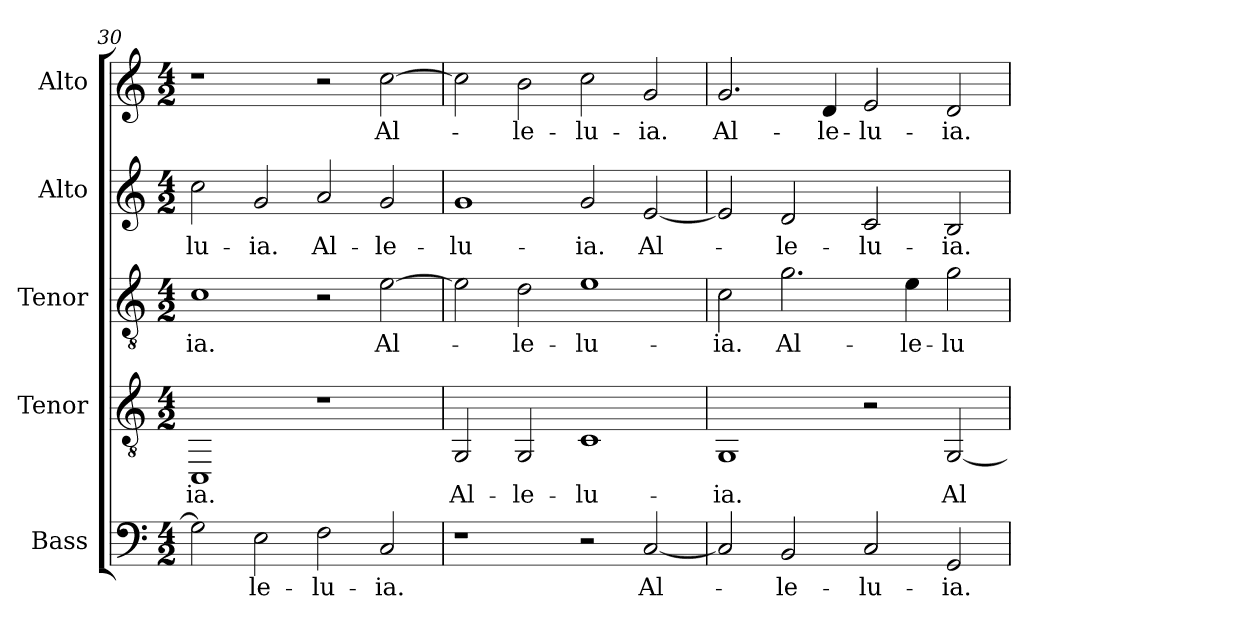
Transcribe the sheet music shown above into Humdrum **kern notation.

**kern	**text	**kern	**text	**kern	**text	**kern	**text	**kern	**text
*part5	*part5	*part4	*part4	*part3	*part3	*part2	*part2	*part1	*part1
*staff5	*staff5	*staff4	*staff4	*staff3	*staff3	*staff2	*staff2	*staff1	*staff1
*I"Bass	*	*I"Tenor	*	*I"Tenor	*	*I"Alto	*	*I"Alto	*
*I'B.	*	*I'T2.	*	*I'T1.	*	*I'A2.	*	*I'A1.	*
*clefF4	*	*clefGv2	*	*clefGv2	*	*clefG2	*	*clefG2	*
*	*	*	*	*ITrd7c12	*	*	*	*	*
*k[]	*	*k[]	*	*k[]	*	*k[]	*	*k[]	*
*C:	*	*C:	*	*C:	*	*C:	*	*C:	*
*M4/2	*	*M4/2	*	*M4/2	*	*M4/2	*	*M4/2	*
=30	=30	=30	=30	=30	=30	=30	=30	=30	=30
!	!	!	!LO:LY:b:color=#000000	!	!	!	!	!	!
!	!	!	!	!	!LO:LY:b:color=#000000	!	!	!	!
!	!	!	!	!	!	!	!LO:LY:b:color=#000000	!	!
2Gi\]	.	1CCi	-ia.	1Ci	-ia.	2cci\	-lu-	1r	.
!	!LO:LY:b:color=#000000	!	!	!	!	!	!	!	!
!	!	!	!	!	!	!	!LO:LY:b:color=#000000	!	!
2Ei\	-le-	.	.	.	.	2gi/	-ia.	.	.
!	!LO:LY:b:color=#000000	!	!	!	!	!	!	!	!
!	!	!	!	!	!	!	!LO:LY:b:color=#000000	!	!
2Fi\	-lu-	1r	.	2r	.	2ai/	Al-	2r	.
!	!LO:LY:b:color=#000000	!	!	!	!	!	!	!	!
!	!	!	!	!	!LO:LY:b:color=#000000	!	!	!	!
!	!	!	!	!	!	!	!LO:LY:b:color=#000000	!	!
!	!	!	!	!	!	!	!	!	!LO:LY:b:color=#000000
2Ci/	-ia.	.	.	[2Ei\	Al-	2gi/	-le-	[2cci\	Al-
=31	=31	=31	=31	=31	=31	=31	=31	=31	=31
!	!	!	!LO:LY:b:color=#000000	!	!	!	!	!	!
!	!	!	!	!	!	!	!LO:LY:b:color=#000000	!	!
1r	.	2GGi/	Al-	2Ei\]	.	1gi	-lu-	2cci\]	.
!	!	!	!LO:LY:b:color=#000000	!	!	!	!	!	!
!	!	!	!	!	!LO:LY:b:color=#000000	!	!	!	!
!	!	!	!	!	!	!	!	!	!LO:LY:b:color=#000000
.	.	2GGi/	-le-	2Di\	-le-	.	.	2bi\	-le-
!	!	!	!LO:LY:b:color=#000000	!	!	!	!	!	!
!	!	!	!	!	!LO:LY:b:color=#000000	!	!	!	!
!	!	!	!	!	!	!	!LO:LY:b:color=#000000	!	!
!	!	!	!	!	!	!	!	!	!LO:LY:b:color=#000000
2r	.	1Ci	-lu-	1Ei	-lu-	2gi/	-ia.	2cci\	-lu-
!	!LO:LY:b:color=#000000	!	!	!	!	!	!	!	!
!	!	!	!	!	!	!	!LO:LY:b:color=#000000	!	!
!	!	!	!	!	!	!	!	!	!LO:LY:b:color=#000000
[2Ci/	Al-	.	.	.	.	[2ei/	Al-	2gi/	-ia.
!!LO:LB:g=z
=32	=32	=32	=32	=32	=32	=32	=32	=32	=32
!	!	!	!LO:LY:b:color=#000000	!	!	!	!	!	!
!	!	!	!	!	!LO:LY:b:color=#000000	!	!	!	!
!	!	!	!	!	!	!	!	!	!LO:LY:b:color=#000000
2Ci/]	.	1GGi	-ia.	2Ci\	-ia.	2ei/]	.	2.gi/	Al-
!	!LO:LY:b:color=#000000	!	!	!	!	!	!	!	!
!	!	!	!	!	!LO:LY:b:color=#000000	!	!	!	!
!	!	!	!	!	!	!	!LO:LY:b:color=#000000	!	!
2BBi/	-le-	.	.	2.Gi\	Al-	2di/	-le-	.	.
!	!	!	!	!	!	!	!	!	!LO:LY:b:color=#000000
.	.	.	.	.	.	.	.	4di/	-le-
!	!LO:LY:b:color=#000000	!	!	!	!	!	!	!	!
!	!	!	!	!	!	!	!LO:LY:b:color=#000000	!	!
!	!	!	!	!	!	!	!	!	!LO:LY:b:color=#000000
2Ci/	-lu-	2r	.	.	.	2ci/	-lu-	2ei/	-lu-
!	!	!	!	!	!LO:LY:b:color=#000000	!	!	!	!
.	.	.	.	4Ei\	-le-	.	.	.	.
!	!LO:LY:b:color=#000000	!	!	!	!	!	!	!	!
!	!	!	!LO:LY:b:color=#000000	!	!	!	!	!	!
!	!	!	!	!	!LO:LY:b:color=#000000	!	!	!	!
!	!	!	!	!	!	!	!LO:LY:b:color=#000000	!	!
!	!	!	!	!	!	!	!	!	!LO:LY:b:color=#000000
2GGi/	-ia.	[2GGi/	Al-	2Gi\	-lu-	2Bi/	-ia.	2di/	-ia.
=	=	=	=	=	=	=	=	=	=
*-	*-	*-	*-	*-	*-	*-	*-	*-	*-
